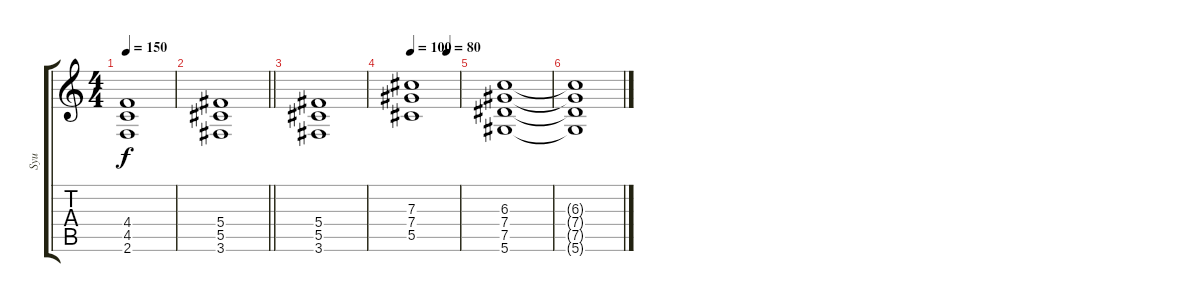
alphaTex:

\track ("Syu" "Syu") {instrument overdrivenguitar}
\staff {score tabs}
\tuning (Eb4 Bb3 Gb3 Db3 Ab2 Eb2) {hide}
\ts (4 4)
\tempo 150
\clef g2
\ks c
(4.4 4.5 2.6).1{dy f} |
\barLineRight lightlight
(5.4 5.5 3.6).1 |
(5.4 5.5 3.6).1 |
\tempo 100
\tempo (80 0.75)
(7.3 7.4 5.5).1 |
(6.3 7.4 7.5 5.6).1 |
(6.3{t} 7.4{t} 7.5{t} 5.6{t}).1
